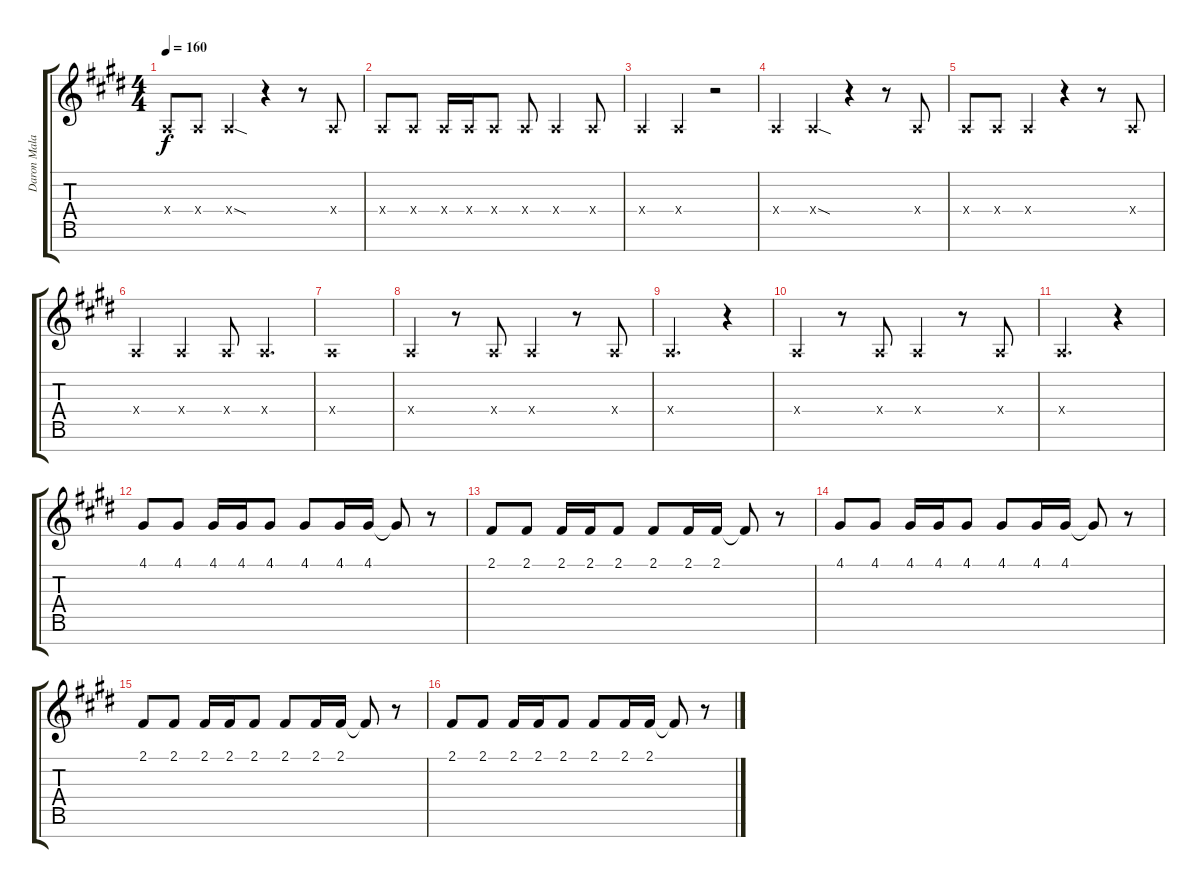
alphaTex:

\track ("Daron Malakian [Vocals]" "Daron Mala") {instrument clarinet}
\staff {score tabs}
\tuning (E4 B3 G3 D3 A2 E2 B1) {hide}
\ts (4 4)
\tempo 160
\clef g2
\ks c#minor
7.4{x}.8{dy f} 7.4{x}.8 7.4{sod x}.4 r.4 r.8 7.4{x}.8 |
7.4{x}.8 7.4{x}.8 7.4{x}.16 7.4{x}.16 7.4{x}.8 7.4{x}.8 7.4{x}.4 7.4{x}.8 |
7.4{x}.4 7.4{x}.4 r.2 |
7.4{x}.4 7.4{sod x}.4 r.4 r.8 7.4{x}.8 |
7.4{x}.8 7.4{x}.8 7.4{x}.4 r.4 r.8 7.4{x}.8 |
7.4{x}.4 7.4{x}.4 7.4{x}.8 7.4{x}.4{d} |
7.4{x}.1 |
7.4{x}.4 r.8 7.4{x}.8 7.4{x}.4 r.8 7.4{x}.8 |
7.4{x}.2{d} r.4 |
7.4{x}.4 r.8 7.4{x}.8 7.4{x}.4 r.8 7.4{x}.8 |
7.4{x}.2{d} r.4 |
4.1.8 4.1.8 4.1.16 4.1.16 4.1.8 4.1.8 4.1.16 4.1.16 4.1{t}.8 r.8 |
2.1.8 2.1.8 2.1.16 2.1.16 2.1.8 2.1.8 2.1.16 2.1.16 2.1{t}.8 r.8 |
4.1.8 4.1.8 4.1.16 4.1.16 4.1.8 4.1.8 4.1.16 4.1.16 4.1{t}.8 r.8 |
2.1.8 2.1.8 2.1.16 2.1.16 2.1.8 2.1.8 2.1.16 2.1.16 2.1{t}.8 r.8 |
2.1.8 2.1.8 2.1.16 2.1.16 2.1.8 2.1.8 2.1.16 2.1.16 2.1{t}.8 r.8
